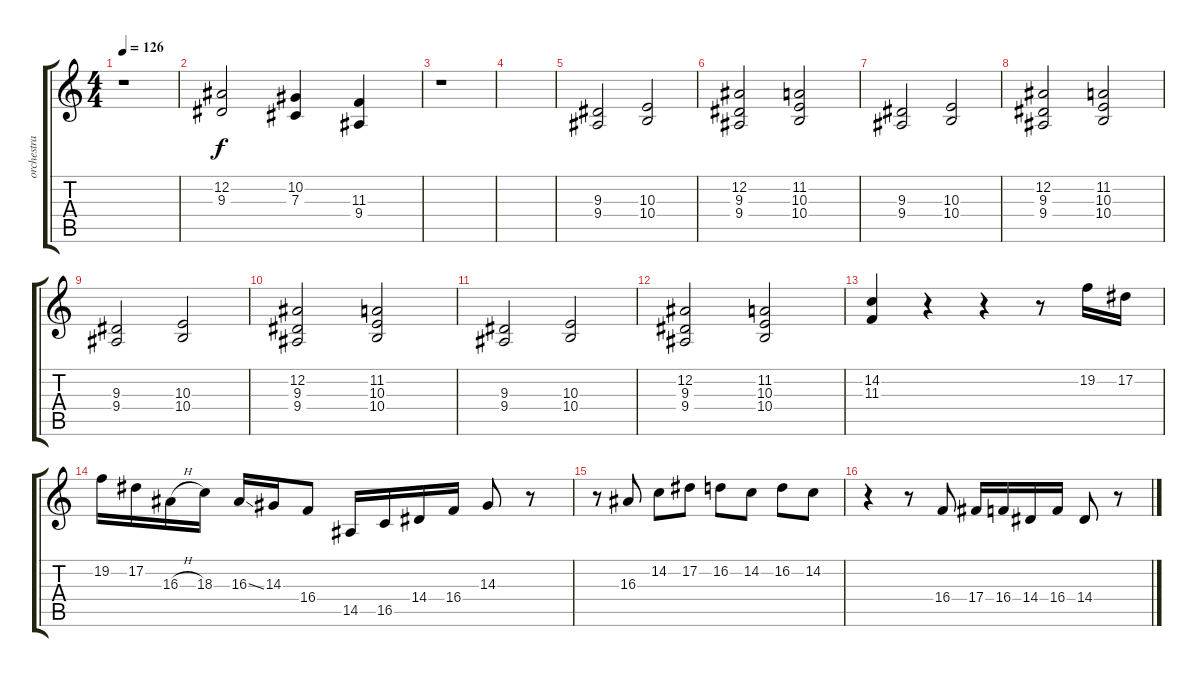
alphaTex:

\track ("orchestra" "orchestra") {instrument stringensemble1}
\staff {score tabs}
\tuning (Eb4 Bb3 Gb3 Db3 Ab2 Eb2) {hide}
\ts (4 4)
\tempo 126
\clef g2
\ks c
r.1{dy f} |
(12.2 9.3).2 (10.2 7.3).4 (11.3 9.4).4 |
r.1 |
|
(9.3 9.4).2 (10.3 10.4).2 |
(12.2 9.3 9.4).2 (11.2 10.3 10.4).2 |
(9.3 9.4).2 (10.3 10.4).2 |
(12.2 9.3 9.4).2 (11.2 10.3 10.4).2 |
(9.3 9.4).2 (10.3 10.4).2 |
(12.2 9.3 9.4).2 (11.2 10.3 10.4).2 |
(9.3 9.4).2 (10.3 10.4).2 |
(12.2 9.3 9.4).2 (11.2 10.3 10.4).2 |
(14.2 11.3).4 r.4 r.4 r.8 19.2.16 17.2.16 |
19.2.16 17.2.16 16.3{h}.16 18.3.16 16.3{ss}.16 14.3.16 16.4.8 14.5.16 16.5.16 14.4.16 16.4.16 14.3.8 r.8 |
r.8 16.3.8 14.2.8 17.2.8 16.2.8 14.2.8 16.2.8 14.2.8 |
r.4 r.8 16.4.8 17.4.16 16.4.16 14.4.16 16.4.16 14.4.8 r.8
